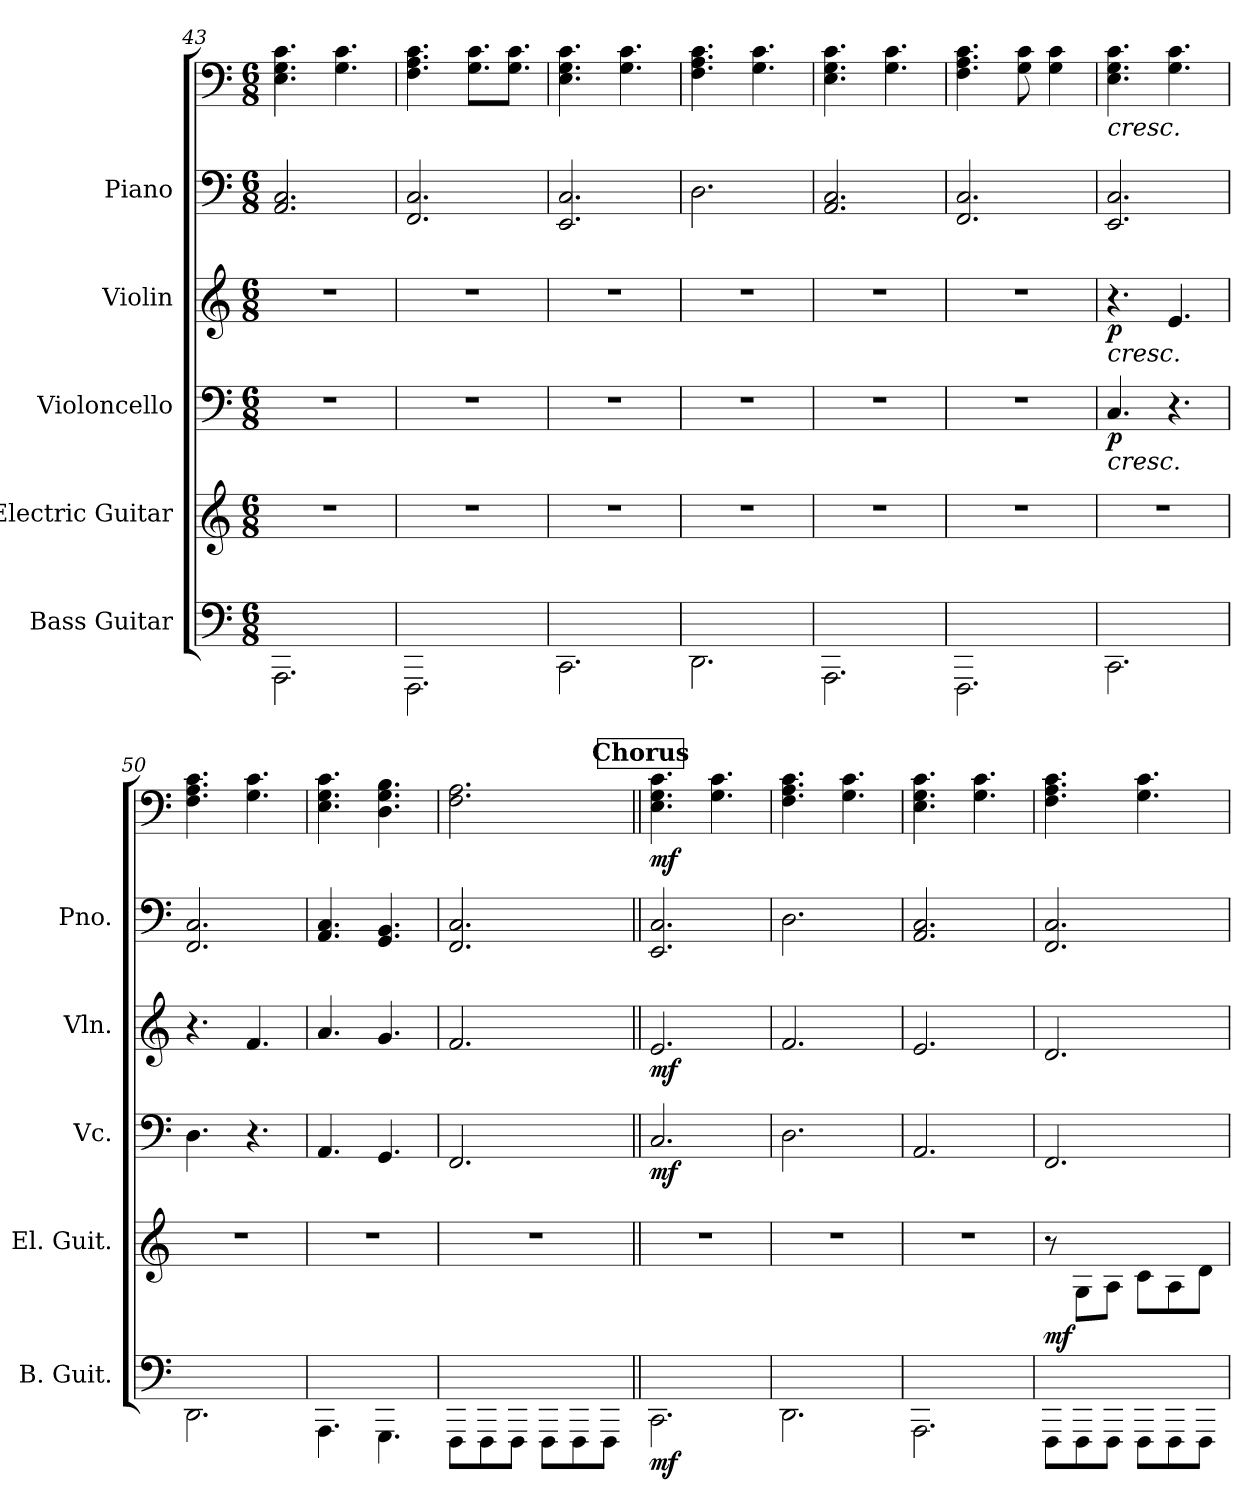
**kern	**dynam	**kern	**dynam	**kern	**dynam	**kern	**dynam	**kern	**kern	**dynam
*part5	*part5	*part4	*part4	*part3	*part3	*part2	*part2	*part1	*part1	*part1
*staff6	*staff6	*staff5	*staff5	*staff4	*staff4	*staff3	*staff3	*staff2	*staff1	*staff1/2
*I"Bass Guitar	*	*I"Electric Guitar	*	*I"Violoncello	*	*I"Violin	*	*I"Piano	*	*
*I'B. Guit.	*	*I'El. Guit.	*	*I'Vc.	*	*I'Vln.	*	*I'Pno.	*	*
*	*	*	*	*clefF4	*	*clefG2	*	*clefF4	*clefF4	*
*ITrd7c12	*	*	*	*	*	*	*	*	*	*
*k[]	*	*k[]	*	*k[]	*	*k[]	*	*k[]	*k[]	*
*M6/8	*	*M6/8	*	*M6/8	*	*M6/8	*	*M6/8	*M6/8	*
=43	=43	=43	=43	=43	=43	=43	=43	=43	=43	=43
2.AAAA\	.	2.r	.	2.r	.	2.r	.	2.AA/ 2.C/	4.E\ 4.G\ 4.c\	.
.	.	.	.	.	.	.	.	.	4.G\ 4.c\	.
=44	=44	=44	=44	=44	=44	=44	=44	=44	=44	=44
2.FFFF\	.	2.r	.	2.r	.	2.r	.	2.FF/ 2.C/	4.F\ 4.A\ 4.c\	.
.	.	.	.	.	.	.	.	.	8.G\ 8.c\L	.
.	.	.	.	.	.	.	.	.	8.G\ 8.c\J	.
=45	=45	=45	=45	=45	=45	=45	=45	=45	=45	=45
2.CCC\	.	2.r	.	2.r	.	2.r	.	2.EE/ 2.C/	4.E\ 4.G\ 4.c\	.
.	.	.	.	.	.	.	.	.	4.G\ 4.c\	.
=46	=46	=46	=46	=46	=46	=46	=46	=46	=46	=46
2.DDD\	.	2.r	.	2.r	.	2.r	.	2.D\	4.F\ 4.A\ 4.c\	.
.	.	.	.	.	.	.	.	.	4.G\ 4.c\	.
=47	=47	=47	=47	=47	=47	=47	=47	=47	=47	=47
2.AAAA\	.	2.r	.	2.r	.	2.r	.	2.AA/ 2.C/	4.E\ 4.G\ 4.c\	.
.	.	.	.	.	.	.	.	.	4.G\ 4.c\	.
!!LO:PB:g=z
=48	=48	=48	=48	=48	=48	=48	=48	=48	=48	=48
2.FFFF\	.	2.r	.	2.r	.	2.r	.	2.FF/ 2.C/	4.F\ 4.A\ 4.c\	.
.	.	.	.	.	.	.	.	.	8G\ 8c\	.
.	.	.	.	.	.	.	.	.	4G\ 4c\	.
=49	=49	=49	=49	=49	=49	=49	=49	=49	=49	=49
!	!	!	!	!	!	!	!	!	!LO:TX:b:i:t=cresc.	!
!	!	!	!	!	!	!LO:TX:b:i:t=cresc.	!	!	!	!
!	!	!	!	!LO:TX:b:i:t=cresc.	!	!	!	!	!	!
!	!	!	!	!	!LO:DY:b	!	!LO:DY:b	!	!	!
2.CCC\	.	2.r	.	4.C/	p	4.r	p	2.EE/ 2.C/	4.E\ 4.G\ 4.c\	.
.	.	.	.	4.r	.	4.e/	.	.	4.G\ 4.c\	.
=50	=50	=50	=50	=50	=50	=50	=50	=50	=50	=50
2.DDD\	.	2.r	.	4.D\	.	4.r	.	2.FF/ 2.C/	4.F\ 4.A\ 4.c\	.
.	.	.	.	4.r	.	4.f/	.	.	4.G\ 4.c\	.
=51	=51	=51	=51	=51	=51	=51	=51	=51	=51	=51
4.AAAA\	.	2.r	.	4.AA/	.	4.a/	.	4.AA/ 4.C/	4.E\ 4.G\ 4.c\	.
4.GGGG\	.	.	.	4.GG/	.	4.g/	.	4.GG/ 4.BB/	4.D\ 4.G\ 4.B\	.
=52	=52	=52	=52	=52	=52	=52	=52	=52	=52	=52
8FFFF\L	.	2.r	.	2.FF/	.	2.f/	.	2.FF/ 2.C/	2.F\ 2.A\	.
8FFFF\	.	.	.	.	.	.	.	.	.	.
8FFFF\J	.	.	.	.	.	.	.	.	.	.
8FFFF\L	.	.	.	.	.	.	.	.	.	.
8FFFF\	.	.	.	.	.	.	.	.	.	.
8FFFF\J	.	.	.	.	.	.	.	.	.	.
!!LO:REH:place=s1:a:B:fs=14:t=Chorus
=53||	=53||	=53||	=53||	=53||	=53||	=53||	=53||	=53||	=53||	=53||
!	!LO:DY:b	!	!	!	!LO:DY:b	!	!LO:DY:b	!	!	!LO:DY:b
2.CCC\	mf	2.r	.	2.C/	mf	2.e/	mf	2.EE/ 2.C/	4.E\ 4.G\ 4.c\	mf
.	.	.	.	.	.	.	.	.	4.G\ 4.c\	.
=54	=54	=54	=54	=54	=54	=54	=54	=54	=54	=54
2.DDD\	.	2.r	.	2.D\	.	2.f/	.	2.D\	4.F\ 4.A\ 4.c\	.
.	.	.	.	.	.	.	.	.	4.G\ 4.c\	.
=55	=55	=55	=55	=55	=55	=55	=55	=55	=55	=55
2.AAAA\	.	2.r	.	2.AA/	.	2.e/	.	2.AA/ 2.C/	4.E\ 4.G\ 4.c\	.
.	.	.	.	.	.	.	.	.	4.G\ 4.c\	.
!!LO:LB:g=z
=56	=56	=56	=56	=56	=56	=56	=56	=56	=56	=56
!	!	!	!LO:DY:b	!	!	!	!	!	!	!
8FFFF\L	.	8r	mf	2.FF/	.	2.d/	.	2.FF/ 2.C/	4.F\ 4.A\ 4.c\	.
8FFFF\	.	8G\L	.	.	.	.	.	.	.	.
8FFFF\J	.	8A\J	.	.	.	.	.	.	.	.
8FFFF\L	.	8c\L	.	.	.	.	.	.	4.G\ 4.c\	.
8FFFF\	.	8A\	.	.	.	.	.	.	.	.
8FFFF\J	.	8d\J	.	.	.	.	.	.	.	.
=	=	=	=	=	=	=	=	=	=	=
*-	*-	*-	*-	*-	*-	*-	*-	*-	*-	*-
